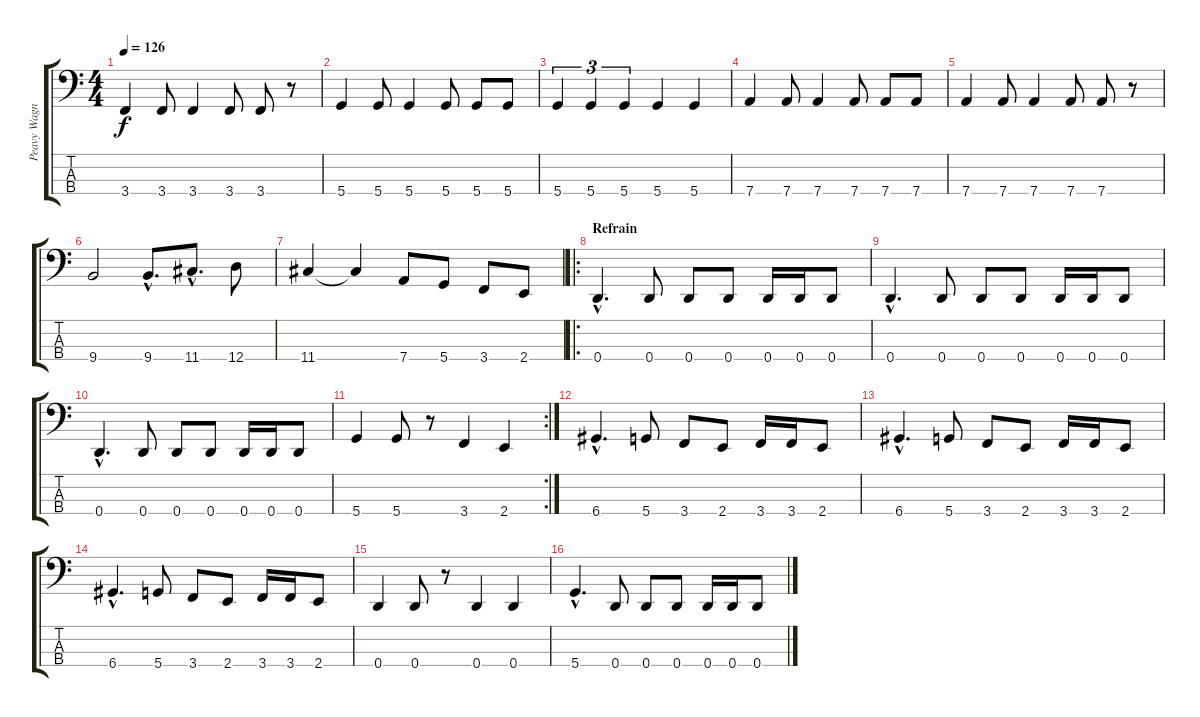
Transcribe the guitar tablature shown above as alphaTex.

\track ("Peavy Wagner" "Peavy Wagn") {instrument electricbasspick}
\staff {score tabs}
\tuning (F2 C2 G1 D1) {hide}
\ts (4 4)
\tempo 126
\clef f4
\ks c
3.4.4{dy f} 3.4.8 3.4.4 3.4.8 3.4.8 r.8 |
5.4.4 5.4.8 5.4.4 5.4.8 5.4.8 5.4.8 |
5.4.4{tu (3 2)} 5.4.4{tu (3 2)} 5.4.4{tu (3 2)} 5.4.4 5.4.4 |
7.4.4 7.4.8 7.4.4 7.4.8 7.4.8 7.4.8 |
7.4.4 7.4.8 7.4.4 7.4.8 7.4.8 r.8 |
9.4.2 9.4{hac}.8{d} 11.4{hac}.8{d} 12.4.8 |
11.4.4 11.4{t}.4 7.4.8 5.4.8 3.4.8 2.4.8 |
\ro
\section ("" "Refrain")
0.4{hac}.4{d} 0.4.8 0.4.8 0.4.8 0.4.16 0.4.16 0.4.8 |
0.4{hac}.4{d} 0.4.8 0.4.8 0.4.8 0.4.16 0.4.16 0.4.8 |
0.4{hac}.4{d} 0.4.8 0.4.8 0.4.8 0.4.16 0.4.16 0.4.8 |
\rc 2
5.4.4 5.4.8 r.8 3.4.4 2.4.4 |
6.4{hac}.4{d} 5.4.8 3.4.8 2.4.8 3.4.16 3.4.16 2.4.8 |
6.4{hac}.4{d} 5.4.8 3.4.8 2.4.8 3.4.16 3.4.16 2.4.8 |
6.4{hac}.4{d} 5.4.8 3.4.8 2.4.8 3.4.16 3.4.16 2.4.8 |
0.4.4 0.4.8 r.8 0.4.4 0.4.4 |
5.4{hac}.4{d} 0.4.8 0.4.8 0.4.8 0.4.16 0.4.16 0.4.8
